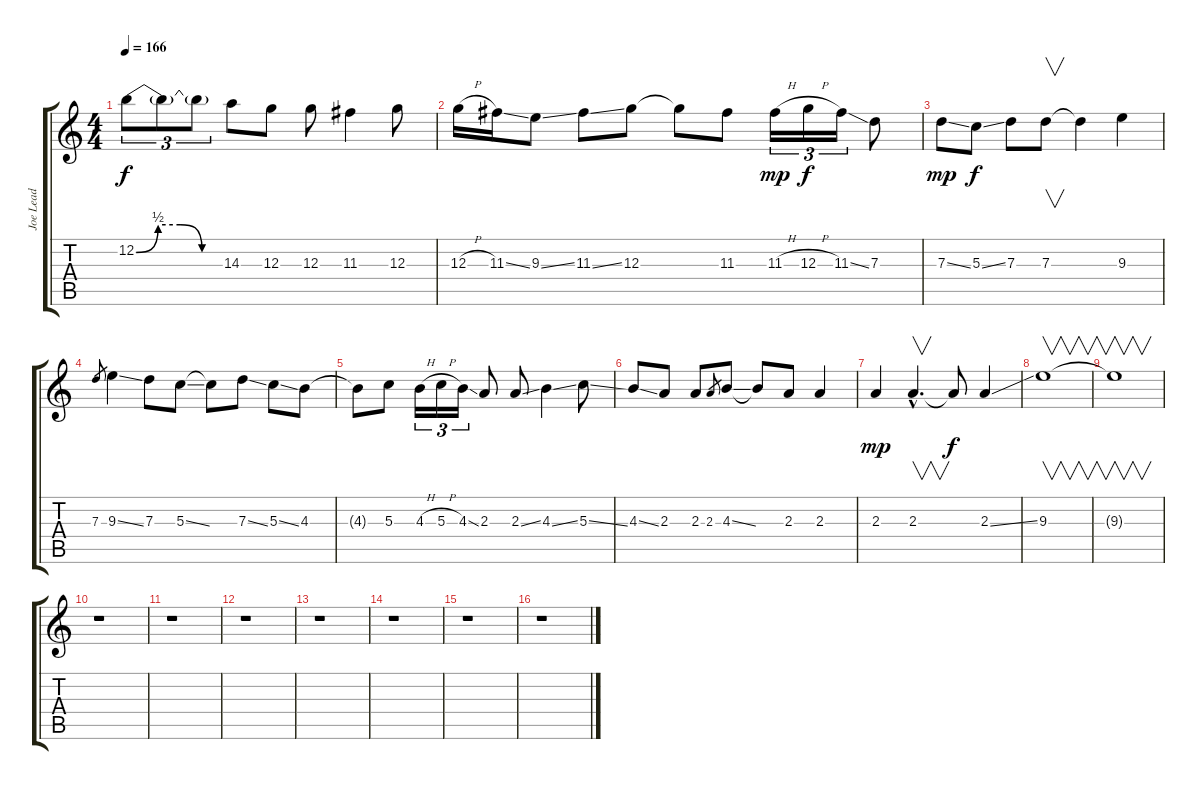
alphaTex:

\track ("Joe Lead" "Joe Lead") {instrument distortionguitar}
\staff {score tabs}
\tuning (E4 B3 G3 D3 A2 E2) {hide}
\ts (4 4)
\tempo 166
\clef g2
\ks c
12.2{be (custom 0 0 15 2 30 2 45 0 60 0)}.8{tu (3 2) dy f} 12.2{t}.8{tu (3 2)} 12.2{t}.8{tu (3 2)} 14.3.8 12.3.8 12.3.8 11.3.4 12.3.8 |
12.3{h}.16 11.3{ss}.16 9.3{ss}.8 11.3{ss}.8 12.3.8 12.3{t}.8 11.3.8 11.3{h}.16{tu (3 2) dy mp} 12.3{h}.16{tu (3 2) dy f} 11.3{ss}.16{tu (3 2)} 7.3.8 |
7.3{ss}.8{dy mp} 5.3{ss}.8{dy f} 7.3.8 7.3.8{v} 7.3{t}.4 9.3.4 |
7.3.8{gr} 9.3{ss}.4 7.3.8 5.3{ss}.8 5.3{t}.8 7.3{ss}.8 5.3{ss}.8 4.3.8 |
4.3{t}.8 5.3.8 4.3{h}.16{tu (3 2)} 5.3{h}.16{tu (3 2)} 4.3{ss}.16{tu (3 2)} 2.3.8 2.3{ss}.8 4.3{ss}.4 5.3{ss}.8 |
4.3{ss}.8 2.3.8 2.3.8 2.3.8{gr} 4.3{ss}.8 4.3{t}.8 2.3.8 2.3.4 |
2.3.4{dy mp} 2.3{hac}.4{v d} 2.3{t}.8{dy f} 2.3{ss}.4 |
9.3.1{v} |
9.3{t}.1{v} |
r.1 |
r.1 |
r.1 |
r.1 |
r.1 |
r.1 |
r.1
